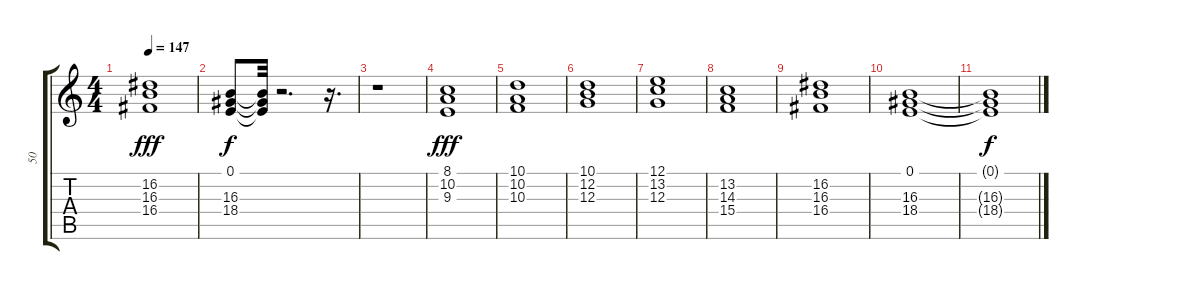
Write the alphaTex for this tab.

\track ("50" "50") {instrument synthstrings1}
\staff {score tabs}
\tuning (E4 B3 G3 D3 A2 E2) {hide}
\ts (4 4)
\tempo 147
\clef g2
\ks c
(16.2 16.3 16.4).1{dy fff} |
(0.1 16.3 18.4).8{dy f} (0.1{t} 16.3{t} 18.4{t}).32 r.2{d} r.16{d} |
r.1 |
(8.1 10.2 9.3).1{dy fff} |
(10.1 10.2 10.3).1 |
(10.1 12.2 12.3).1 |
(12.1 13.2 12.3).1 |
(13.2 14.3 15.4).1 |
(16.2 16.3 16.4).1 |
(0.1 16.3 18.4).1 |
(0.1{t} 16.3{t} 18.4{t}).1{dy f}
